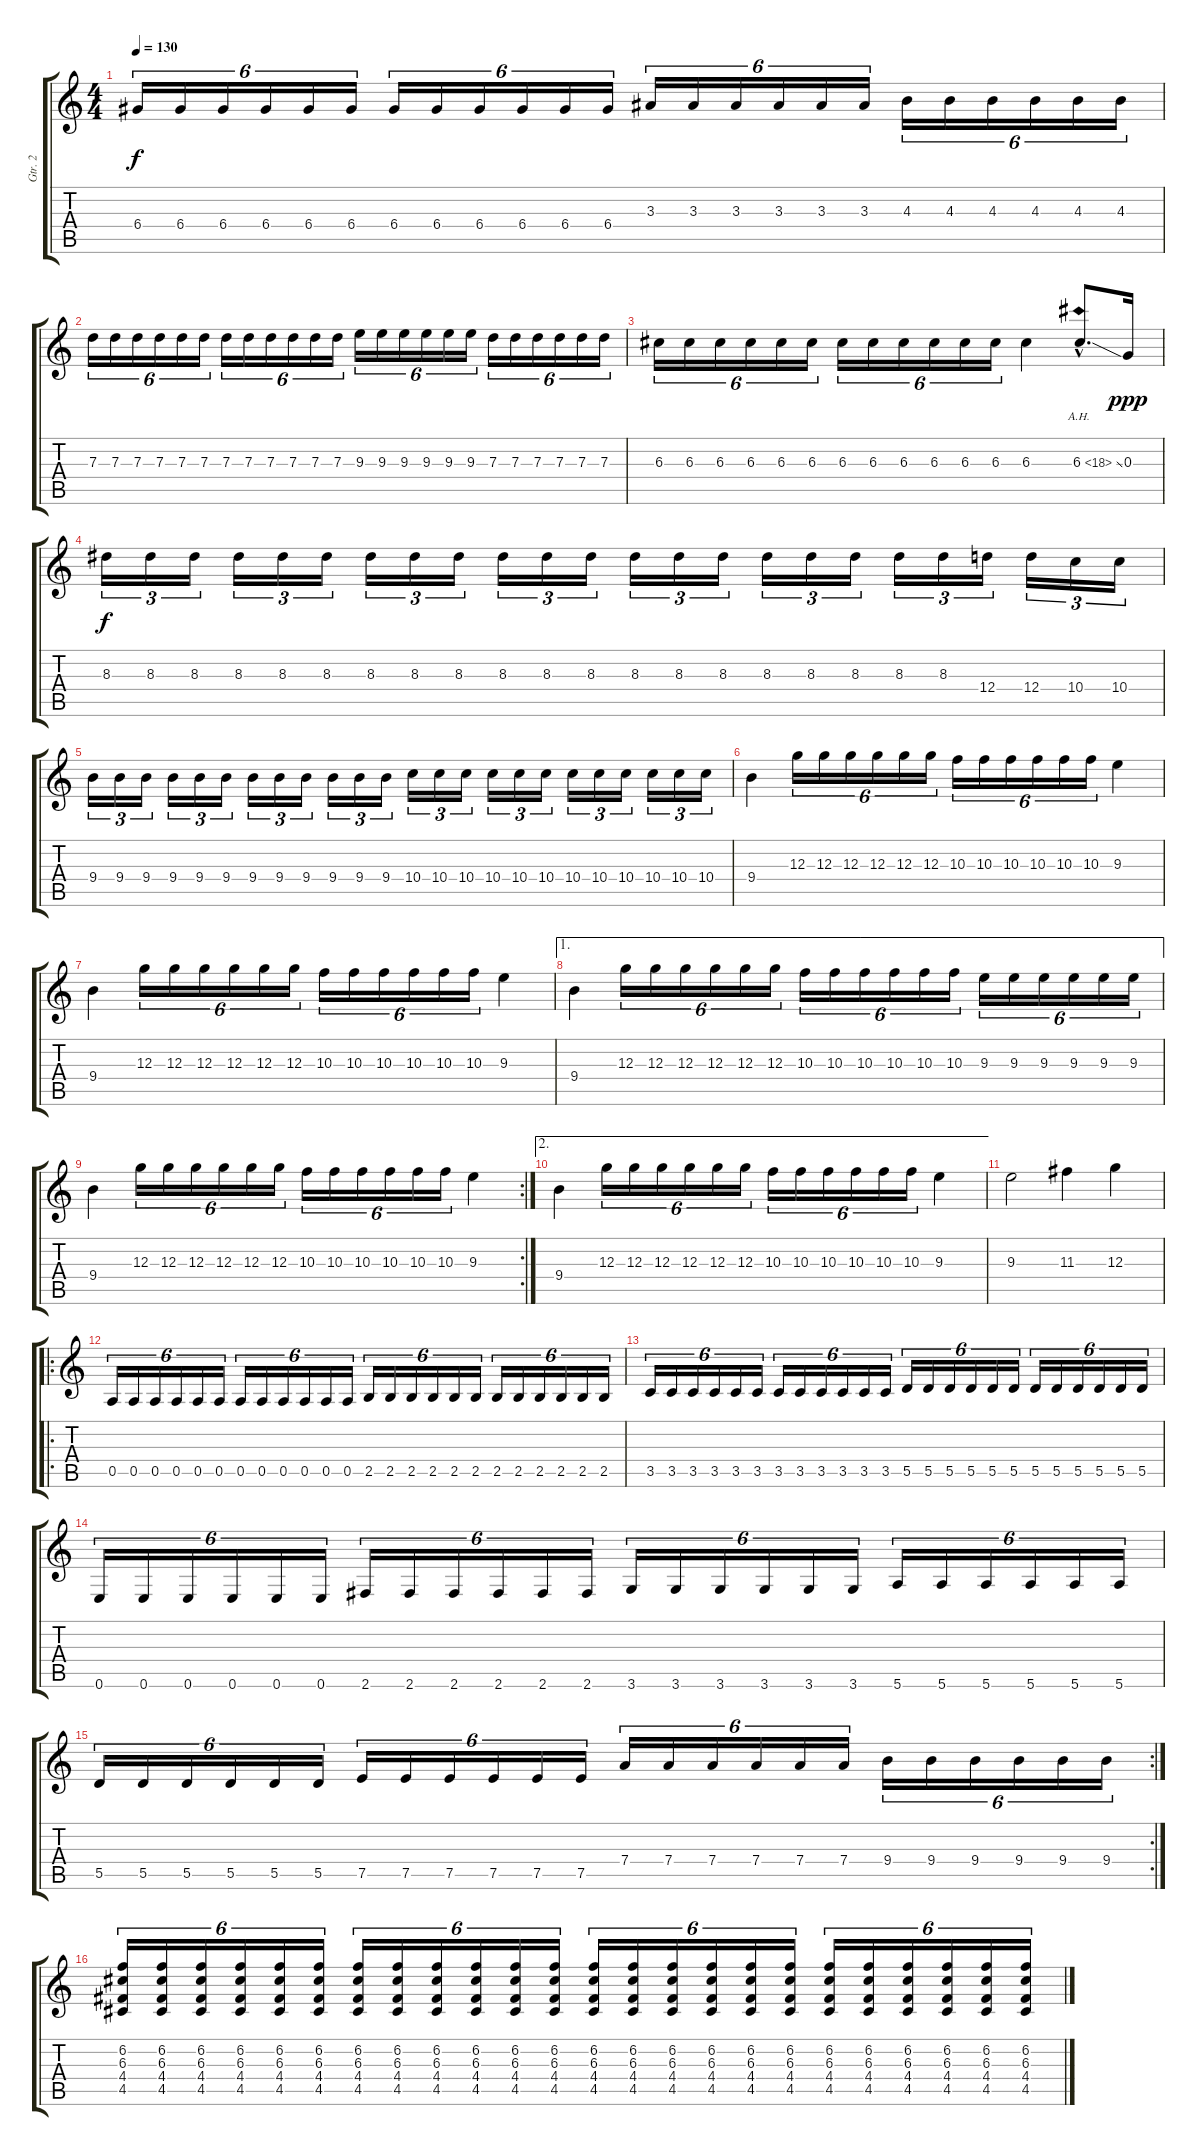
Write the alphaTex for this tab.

\track ("Gtr. 2" "Gtr. 2") {instrument distortionguitar}
\staff {score tabs}
\tuning (E4 B3 G3 D3 A2 E2) {hide}
\ts (4 4)
\tempo 130
\clef g2
\ks c
6.4.16{tu (6 4) dy f} 6.4.16{tu (6 4)} 6.4.16{tu (6 4)} 6.4.16{tu (6 4)} 6.4.16{tu (6 4)} 6.4.16{tu (6 4)} 6.4.16{tu (6 4)} 6.4.16{tu (6 4)} 6.4.16{tu (6 4)} 6.4.16{tu (6 4)} 6.4.16{tu (6 4)} 6.4.16{tu (6 4)} 3.3.16{tu (6 4)} 3.3.16{tu (6 4)} 3.3.16{tu (6 4)} 3.3.16{tu (6 4)} 3.3.16{tu (6 4)} 3.3.16{tu (6 4)} 4.3.16{tu (6 4)} 4.3.16{tu (6 4)} 4.3.16{tu (6 4)} 4.3.16{tu (6 4)} 4.3.16{tu (6 4)} 4.3.16{tu (6 4)} |
7.3.16{tu (6 4)} 7.3.16{tu (6 4)} 7.3.16{tu (6 4)} 7.3.16{tu (6 4)} 7.3.16{tu (6 4)} 7.3.16{tu (6 4)} 7.3.16{tu (6 4)} 7.3.16{tu (6 4)} 7.3.16{tu (6 4)} 7.3.16{tu (6 4)} 7.3.16{tu (6 4)} 7.3.16{tu (6 4)} 9.3.16{tu (6 4)} 9.3.16{tu (6 4)} 9.3.16{tu (6 4)} 9.3.16{tu (6 4)} 9.3.16{tu (6 4)} 9.3.16{tu (6 4)} 7.3.16{tu (6 4)} 7.3.16{tu (6 4)} 7.3.16{tu (6 4)} 7.3.16{tu (6 4)} 7.3.16{tu (6 4)} 7.3.16{tu (6 4)} |
6.3.16{tu (6 4)} 6.3.16{tu (6 4)} 6.3.16{tu (6 4)} 6.3.16{tu (6 4)} 6.3.16{tu (6 4)} 6.3.16{tu (6 4)} 6.3.16{tu (6 4)} 6.3.16{tu (6 4)} 6.3.16{tu (6 4)} 6.3.16{tu (6 4)} 6.3.16{tu (6 4)} 6.3.16{tu (6 4)} 6.3.4 6.3{ah 12 ss hac}.8{d} 0.3.16{dy ppp} |
8.3.16{tu (3 2) dy f} 8.3.16{tu (3 2)} 8.3.16{tu (3 2)} 8.3.16{tu (3 2)} 8.3.16{tu (3 2)} 8.3.16{tu (3 2)} 8.3.16{tu (3 2)} 8.3.16{tu (3 2)} 8.3.16{tu (3 2)} 8.3.16{tu (3 2)} 8.3.16{tu (3 2)} 8.3.16{tu (3 2)} 8.3.16{tu (3 2)} 8.3.16{tu (3 2)} 8.3.16{tu (3 2)} 8.3.16{tu (3 2)} 8.3.16{tu (3 2)} 8.3.16{tu (3 2)} 8.3.16{tu (3 2)} 8.3.16{tu (3 2)} 12.4.16{tu (3 2)} 12.4.16{tu (3 2)} 10.4.16{tu (3 2)} 10.4.16{tu (3 2)} |
9.4.16{tu (3 2)} 9.4.16{tu (3 2)} 9.4.16{tu (3 2)} 9.4.16{tu (3 2)} 9.4.16{tu (3 2)} 9.4.16{tu (3 2)} 9.4.16{tu (3 2)} 9.4.16{tu (3 2)} 9.4.16{tu (3 2)} 9.4.16{tu (3 2)} 9.4.16{tu (3 2)} 9.4.16{tu (3 2)} 10.4.16{tu (3 2)} 10.4.16{tu (3 2)} 10.4.16{tu (3 2)} 10.4.16{tu (3 2)} 10.4.16{tu (3 2)} 10.4.16{tu (3 2)} 10.4.16{tu (3 2)} 10.4.16{tu (3 2)} 10.4.16{tu (3 2)} 10.4.16{tu (3 2)} 10.4.16{tu (3 2)} 10.4.16{tu (3 2)} |
9.4.4 12.3.16{tu (6 4)} 12.3.16{tu (6 4)} 12.3.16{tu (6 4)} 12.3.16{tu (6 4)} 12.3.16{tu (6 4)} 12.3.16{tu (6 4)} 10.3.16{tu (6 4)} 10.3.16{tu (6 4)} 10.3.16{tu (6 4)} 10.3.16{tu (6 4)} 10.3.16{tu (6 4)} 10.3.16{tu (6 4)} 9.3.4 |
9.4.4 12.3.16{tu (6 4)} 12.3.16{tu (6 4)} 12.3.16{tu (6 4)} 12.3.16{tu (6 4)} 12.3.16{tu (6 4)} 12.3.16{tu (6 4)} 10.3.16{tu (6 4)} 10.3.16{tu (6 4)} 10.3.16{tu (6 4)} 10.3.16{tu (6 4)} 10.3.16{tu (6 4)} 10.3.16{tu (6 4)} 9.3.4 |
\ae 1
9.4.4 12.3.16{tu (6 4)} 12.3.16{tu (6 4)} 12.3.16{tu (6 4)} 12.3.16{tu (6 4)} 12.3.16{tu (6 4)} 12.3.16{tu (6 4)} 10.3.16{tu (6 4)} 10.3.16{tu (6 4)} 10.3.16{tu (6 4)} 10.3.16{tu (6 4)} 10.3.16{tu (6 4)} 10.3.16{tu (6 4)} 9.3.16{tu (6 4)} 9.3.16{tu (6 4)} 9.3.16{tu (6 4)} 9.3.16{tu (6 4)} 9.3.16{tu (6 4)} 9.3.16{tu (6 4)} |
\rc 2
9.4.4 12.3.16{tu (6 4)} 12.3.16{tu (6 4)} 12.3.16{tu (6 4)} 12.3.16{tu (6 4)} 12.3.16{tu (6 4)} 12.3.16{tu (6 4)} 10.3.16{tu (6 4)} 10.3.16{tu (6 4)} 10.3.16{tu (6 4)} 10.3.16{tu (6 4)} 10.3.16{tu (6 4)} 10.3.16{tu (6 4)} 9.3.4 |
\ae 2
9.4.4 12.3.16{tu (6 4)} 12.3.16{tu (6 4)} 12.3.16{tu (6 4)} 12.3.16{tu (6 4)} 12.3.16{tu (6 4)} 12.3.16{tu (6 4)} 10.3.16{tu (6 4)} 10.3.16{tu (6 4)} 10.3.16{tu (6 4)} 10.3.16{tu (6 4)} 10.3.16{tu (6 4)} 10.3.16{tu (6 4)} 9.3.4 |
9.3.2 11.3.4 12.3.4 |
\ro
0.5.16{tu (6 4)} 0.5.16{tu (6 4)} 0.5.16{tu (6 4)} 0.5.16{tu (6 4)} 0.5.16{tu (6 4)} 0.5.16{tu (6 4)} 0.5.16{tu (6 4)} 0.5.16{tu (6 4)} 0.5.16{tu (6 4)} 0.5.16{tu (6 4)} 0.5.16{tu (6 4)} 0.5.16{tu (6 4)} 2.5.16{tu (6 4)} 2.5.16{tu (6 4)} 2.5.16{tu (6 4)} 2.5.16{tu (6 4)} 2.5.16{tu (6 4)} 2.5.16{tu (6 4)} 2.5.16{tu (6 4)} 2.5.16{tu (6 4)} 2.5.16{tu (6 4)} 2.5.16{tu (6 4)} 2.5.16{tu (6 4)} 2.5.16{tu (6 4)} |
3.5.16{tu (6 4)} 3.5.16{tu (6 4)} 3.5.16{tu (6 4)} 3.5.16{tu (6 4)} 3.5.16{tu (6 4)} 3.5.16{tu (6 4)} 3.5.16{tu (6 4)} 3.5.16{tu (6 4)} 3.5.16{tu (6 4)} 3.5.16{tu (6 4)} 3.5.16{tu (6 4)} 3.5.16{tu (6 4)} 5.5.16{tu (6 4)} 5.5.16{tu (6 4)} 5.5.16{tu (6 4)} 5.5.16{tu (6 4)} 5.5.16{tu (6 4)} 5.5.16{tu (6 4)} 5.5.16{tu (6 4)} 5.5.16{tu (6 4)} 5.5.16{tu (6 4)} 5.5.16{tu (6 4)} 5.5.16{tu (6 4)} 5.5.16{tu (6 4)} |
0.6.16{tu (6 4)} 0.6.16{tu (6 4)} 0.6.16{tu (6 4)} 0.6.16{tu (6 4)} 0.6.16{tu (6 4)} 0.6.16{tu (6 4)} 2.6.16{tu (6 4)} 2.6.16{tu (6 4)} 2.6.16{tu (6 4)} 2.6.16{tu (6 4)} 2.6.16{tu (6 4)} 2.6.16{tu (6 4)} 3.6.16{tu (6 4)} 3.6.16{tu (6 4)} 3.6.16{tu (6 4)} 3.6.16{tu (6 4)} 3.6.16{tu (6 4)} 3.6.16{tu (6 4)} 5.6.16{tu (6 4)} 5.6.16{tu (6 4)} 5.6.16{tu (6 4)} 5.6.16{tu (6 4)} 5.6.16{tu (6 4)} 5.6.16{tu (6 4)} |
\rc 2
5.5.16{tu (6 4)} 5.5.16{tu (6 4)} 5.5.16{tu (6 4)} 5.5.16{tu (6 4)} 5.5.16{tu (6 4)} 5.5.16{tu (6 4)} 7.5.16{tu (6 4)} 7.5.16{tu (6 4)} 7.5.16{tu (6 4)} 7.5.16{tu (6 4)} 7.5.16{tu (6 4)} 7.5.16{tu (6 4)} 7.4.16{tu (6 4)} 7.4.16{tu (6 4)} 7.4.16{tu (6 4)} 7.4.16{tu (6 4)} 7.4.16{tu (6 4)} 7.4.16{tu (6 4)} 9.4.16{tu (6 4)} 9.4.16{tu (6 4)} 9.4.16{tu (6 4)} 9.4.16{tu (6 4)} 9.4.16{tu (6 4)} 9.4.16{tu (6 4)} |
(6.2 6.3 4.4 4.5).16{tu (6 4)} (6.2 6.3 4.4 4.5).16{tu (6 4)} (6.2 6.3 4.4 4.5).16{tu (6 4)} (6.2 6.3 4.4 4.5).16{tu (6 4)} (6.2 6.3 4.4 4.5).16{tu (6 4)} (6.2 6.3 4.4 4.5).16{tu (6 4)} (6.2 6.3 4.4 4.5).16{tu (6 4)} (6.2 6.3 4.4 4.5).16{tu (6 4)} (6.2 6.3 4.4 4.5).16{tu (6 4)} (6.2 6.3 4.4 4.5).16{tu (6 4)} (6.2 6.3 4.4 4.5).16{tu (6 4)} (6.2 6.3 4.4 4.5).16{tu (6 4)} (6.2 6.3 4.4 4.5).16{tu (6 4)} (6.2 6.3 4.4 4.5).16{tu (6 4)} (6.2 6.3 4.4 4.5).16{tu (6 4)} (6.2 6.3 4.4 4.5).16{tu (6 4)} (6.2 6.3 4.4 4.5).16{tu (6 4)} (6.2 6.3 4.4 4.5).16{tu (6 4)} (6.2 6.3 4.4 4.5).16{tu (6 4)} (6.2 6.3 4.4 4.5).16{tu (6 4)} (6.2 6.3 4.4 4.5).16{tu (6 4)} (6.2 6.3 4.4 4.5).16{tu (6 4)} (6.2 6.3 4.4 4.5).16{tu (6 4)} (6.2 6.3 4.4 4.5).16{tu (6 4)}
